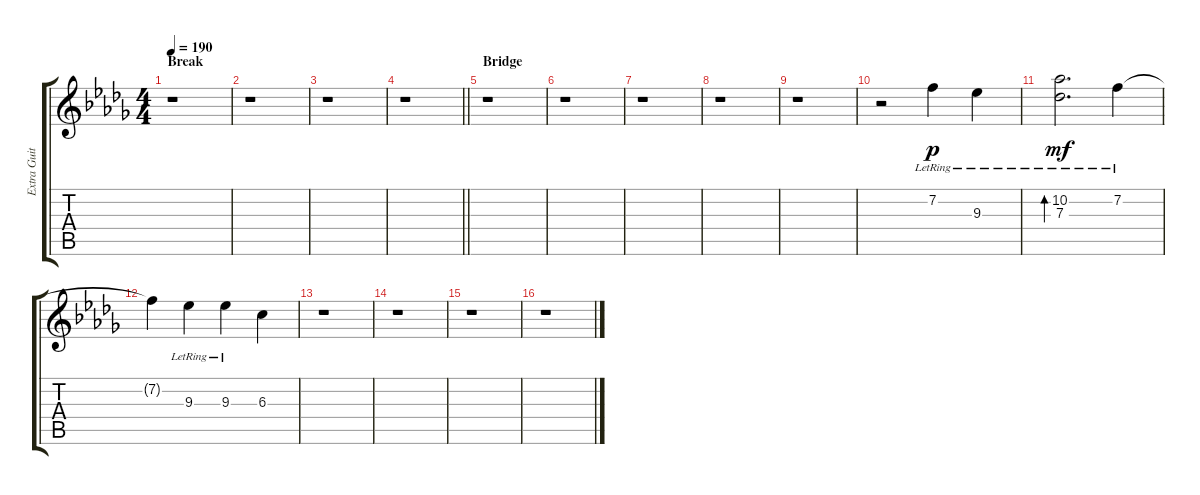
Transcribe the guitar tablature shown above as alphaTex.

\track ("Extra Guitar" "Extra Guit") {instrument overdrivenguitar}
\staff {score tabs}
\tuning (Eb4 Bb3 Gb3 Db3 Ab2 Db2) {hide}
\ts (4 4)
\section ("" "Break")
\tempo 190
\clef g2
\ks db
r.1{dy f} |
r.1 |
r.1 |
\barLineRight lightlight
r.1 |
\section ("" "Bridge")
r.1 |
r.1 |
r.1 |
r.1 |
r.1 |
r.2{balance 8 instrument electricguitarclean} 7.2{lr}.4{dy p} 9.3{lr}.4 |
(10.2{lr} 7.3{lr}).2{d bd 480 dy mf} 7.2{lr}.4 |
7.2{t}.4 9.3{lr}.4 9.3{lr}.4 6.3.4 |
r.1 |
r.1 |
r.1 |
r.1
